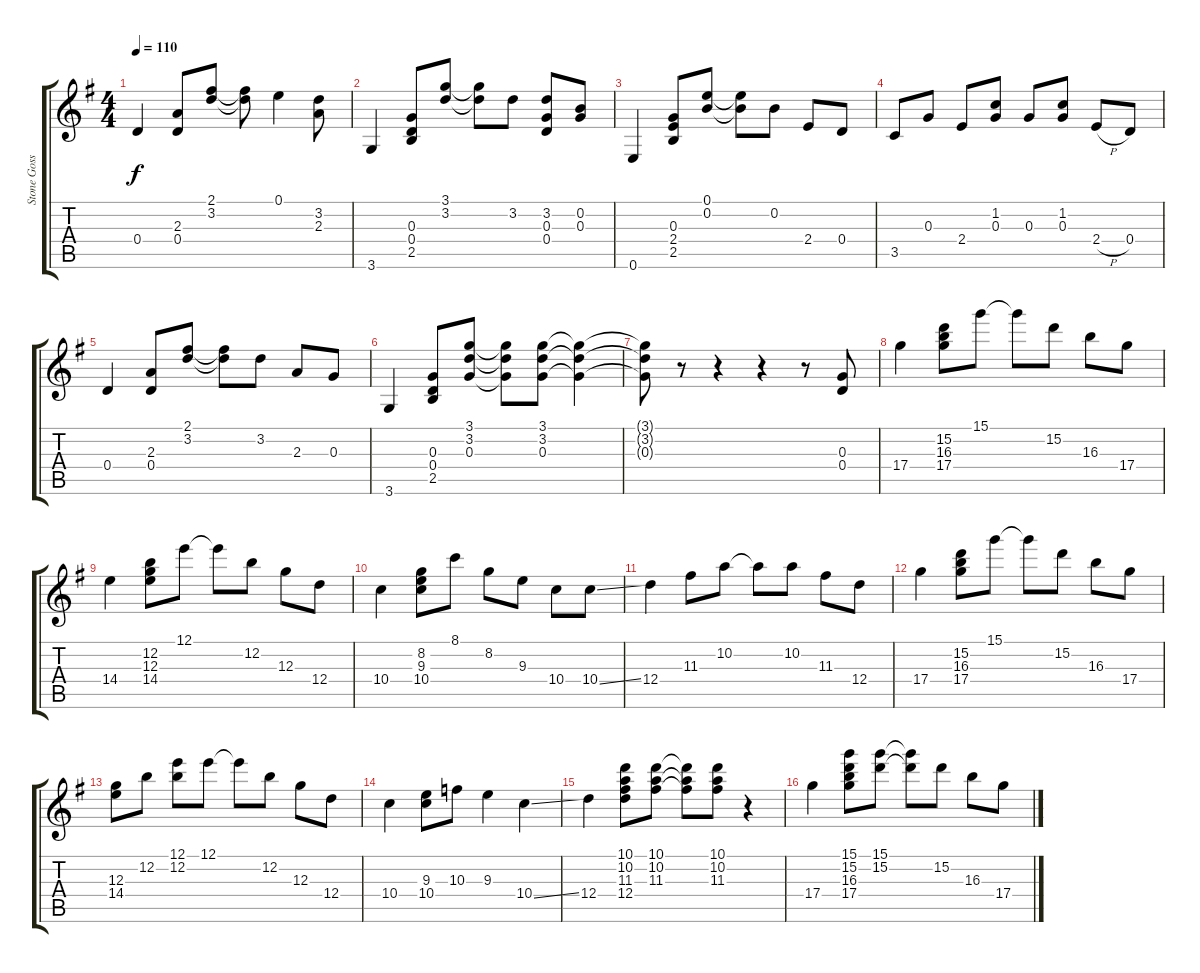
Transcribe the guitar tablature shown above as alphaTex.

\track ("Stone Gossard" "Stone Goss") {instrument overdrivenguitar}
\staff {score tabs}
\tuning (E4 B3 G3 D3 A2 E2) {hide}
\ts (4 4)
\tempo 110
\clef g2
\ks g
0.4.4{dy f} (2.3 0.4).8 (2.1 3.2).8 (2.1{t} 3.2{t}).8 0.1.4 (3.2 2.3).8 |
3.6.4 (0.3 0.4 2.5).8 (3.1 3.2).8 (3.1{t} 3.2{t}).8 3.2.8 (3.2 0.3 0.4).8 (0.2 0.3).8 |
0.6.4 (0.3 2.4 2.5).8 (0.1 0.2).8 (0.1{t} 0.2{t}).8 0.2.8 2.4.8 0.4.8 |
3.5.8 0.3.8 2.4.8 (1.2 0.3).8 0.3.8 (1.2 0.3).8 2.4{h}.8 0.4.8 |
0.4.4 (2.3 0.4).8 (2.1 3.2).8 (2.1{t} 3.2{t}).8 3.2.8 2.3.8 0.3.8 |
3.6.4 (0.3 0.4 2.5).8 (3.1 3.2 0.3).8 (3.1{t} 3.2{t} 0.3{t}).8 (3.1 3.2 0.3).8 (3.1{t} 3.2{t} 0.3{t}).4 |
(3.1{t} 3.2{t} 0.3{t}).8 r.8 r.4 r.4 r.8 (0.3 0.4).8 |
17.4.4 (15.2 16.3 17.4).8 15.1.8 15.1{t}.8 15.2.8 16.3.8 17.4.8 |
14.4.4 (12.2 12.3 14.4).8 12.1.8 12.1{t}.8 12.2.8 12.3.8 12.4.8 |
10.4.4 (8.2 9.3 10.4).8 8.1.8 8.2.8 9.3.8 10.4.8 10.4{ss}.8 |
12.4.4 11.3.8 10.2.8 10.2{t}.8 10.2.8 11.3.8 12.4.8 |
17.4.4 (15.2 16.3 17.4).8 15.1.8 15.1{t}.8 15.2.8 16.3.8 17.4.8 |
(12.3 14.4).8 12.2.8 (12.1 12.2).8 12.1.8 12.1{t}.8 12.2.8 12.3.8 12.4.8 |
10.4.4 (9.3 10.4).8 10.3.8 9.3.4 10.4{ss}.4 |
12.4.4 (10.1 10.2 11.3 12.4).8 (10.1 10.2 11.3).8 (10.1{t} 10.2{t} 11.3{t}).8 (10.1 10.2 11.3).8 r.4 |
17.4.4 (15.1 15.2 16.3 17.4).8 (15.1 15.2).8 (15.1{t} 15.2{t}).8 15.2.8 16.3.8 17.4.8
